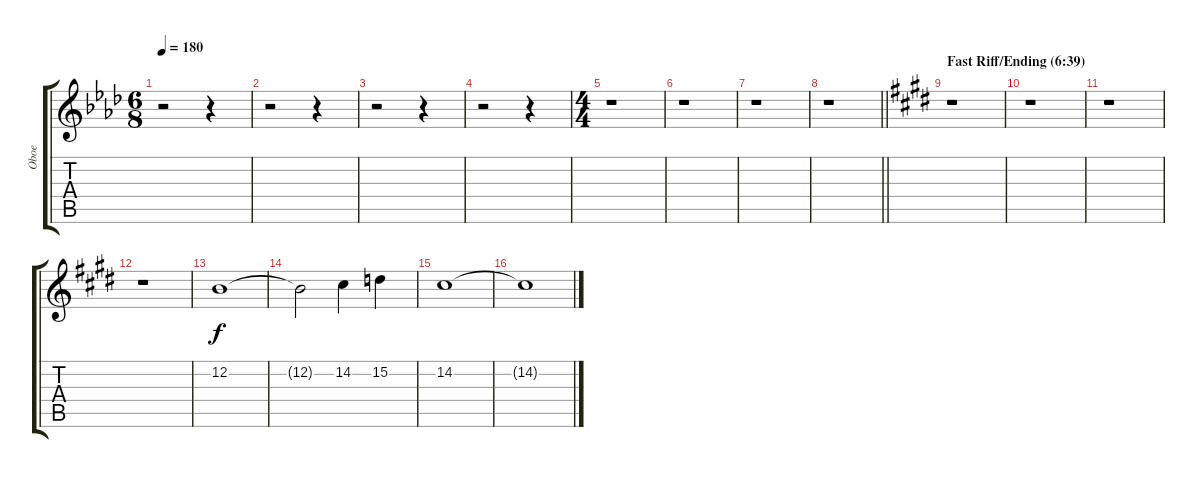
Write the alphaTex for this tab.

\track ("Oboe" "Oboe") {instrument oboe}
\staff {score tabs}
\tuning (E4 B3 G3 D3 A2 E2) {hide}
\ts (6 8)
\tempo 180
\clef g2
\ks fminor
r.2{dy mp} r.4 |
r.2 r.4 |
r.2 r.4 |
r.2 r.4 |
\ts (4 4)
r.1 |
r.1 |
r.1 |
\barLineRight lightlight
r.1 |
\section ("" "Fast Riff/Ending (6:39)")
\ks c#minor
r.1 |
r.1 |
r.1 |
r.1 |
12.2.1{dy f} |
12.2{t}.2 14.2.4 15.2.4 |
14.2.1 |
14.2{t}.1{volume 0}
